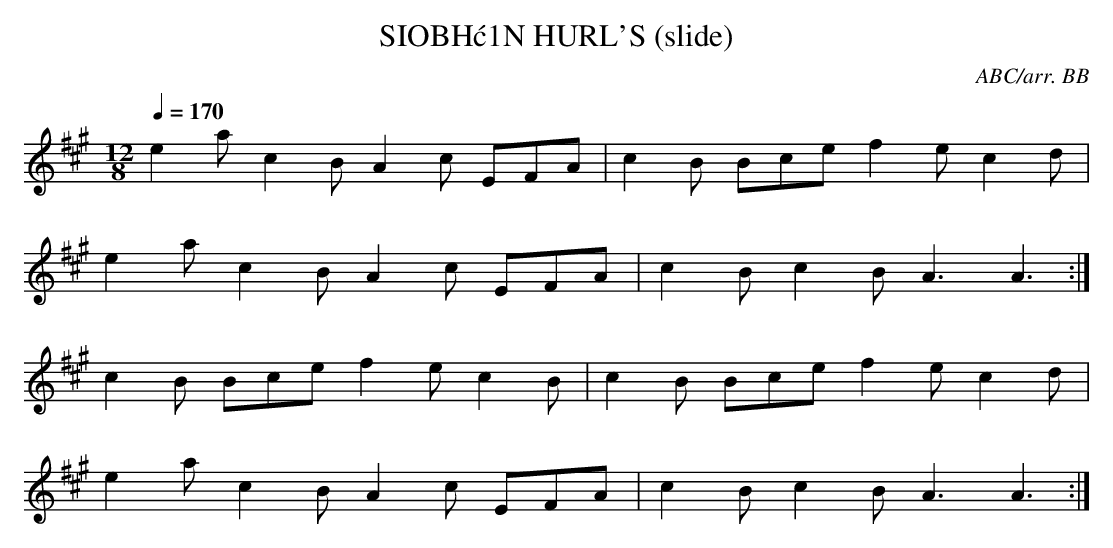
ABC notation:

X:1
T:SIOBH\'c1N HURL'S (slide)
C:ABC/arr. BB
L:1/8
M:12/8
Q:1/4=170
K:A
e2 a c2 B A2 c EFA|c2 B Bce f2 e c2 d|
e2 a c2 B A2 c EFA|c2 B c2 B A3 A3:|
c2 B Bce f2 e c2 B|c2 B Bce f2 e c2 d|
e2 a c2 B A2 c EFA|c2 B c2 B A3 A3:|
